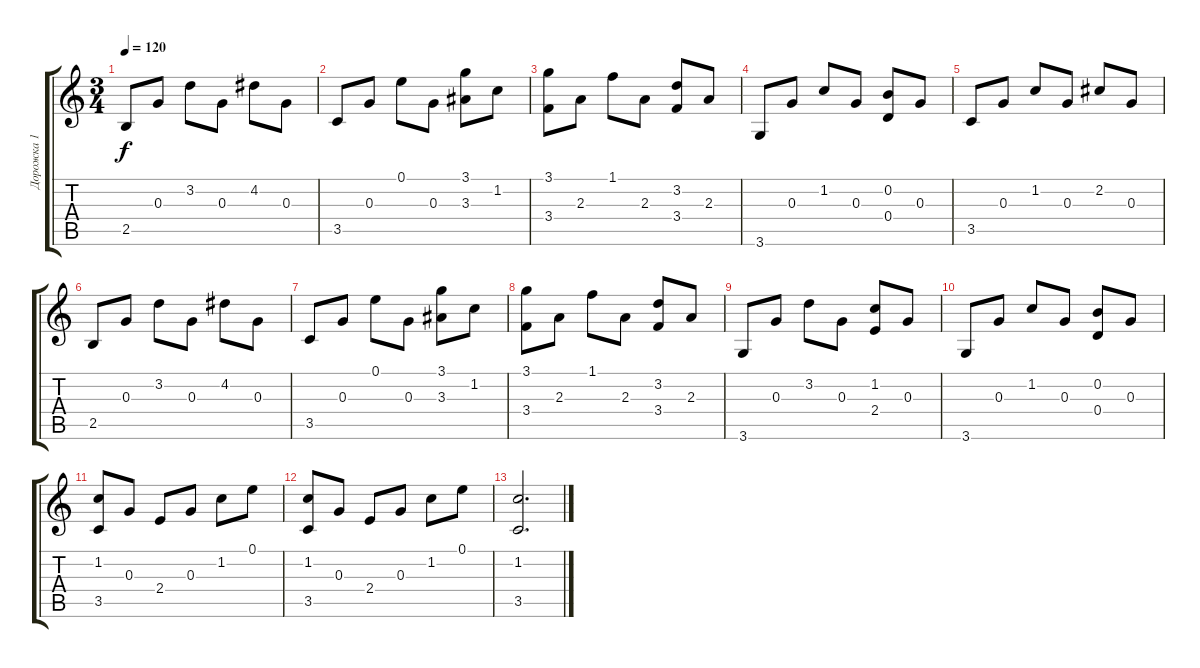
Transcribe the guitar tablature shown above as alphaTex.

\track ("Дорожка 1" "Дорожка 1") {instrument acousticguitarnylon}
\staff {score tabs}
\tuning (E4 B3 G3 D3 A2 E2) {hide}
\ts (3 4)
\tempo 120
\clef g2
\ks c
2.5.8{dy f} 0.3.8 3.2.8 0.3.8 4.2.8 0.3.8 |
3.5.8 0.3.8 0.1.8 0.3.8 (3.1 3.3).8 1.2.8 |
(3.1 3.4).8 2.3.8 1.1.8 2.3.8 (3.2 3.4).8 2.3.8 |
3.6.8 0.3.8 1.2.8 0.3.8 (0.2 0.4).8 0.3.8 |
3.5.8 0.3.8 1.2.8 0.3.8 2.2.8 0.3.8 |
2.5.8 0.3.8 3.2.8 0.3.8 4.2.8 0.3.8 |
3.5.8 0.3.8 0.1.8 0.3.8 (3.1 3.3).8 1.2.8 |
(3.1 3.4).8 2.3.8 1.1.8 2.3.8 (3.2 3.4).8 2.3.8 |
3.6.8 0.3.8 3.2.8 0.3.8 (1.2 2.4).8 0.3.8 |
3.6.8 0.3.8 1.2.8 0.3.8 (0.2 0.4).8 0.3.8 |
(1.2 3.5).8 0.3.8 2.4.8 0.3.8 1.2.8 0.1.8 |
(1.2 3.5).8 0.3.8 2.4.8 0.3.8 1.2.8 0.1.8 |
(1.2 3.5).2{d}
